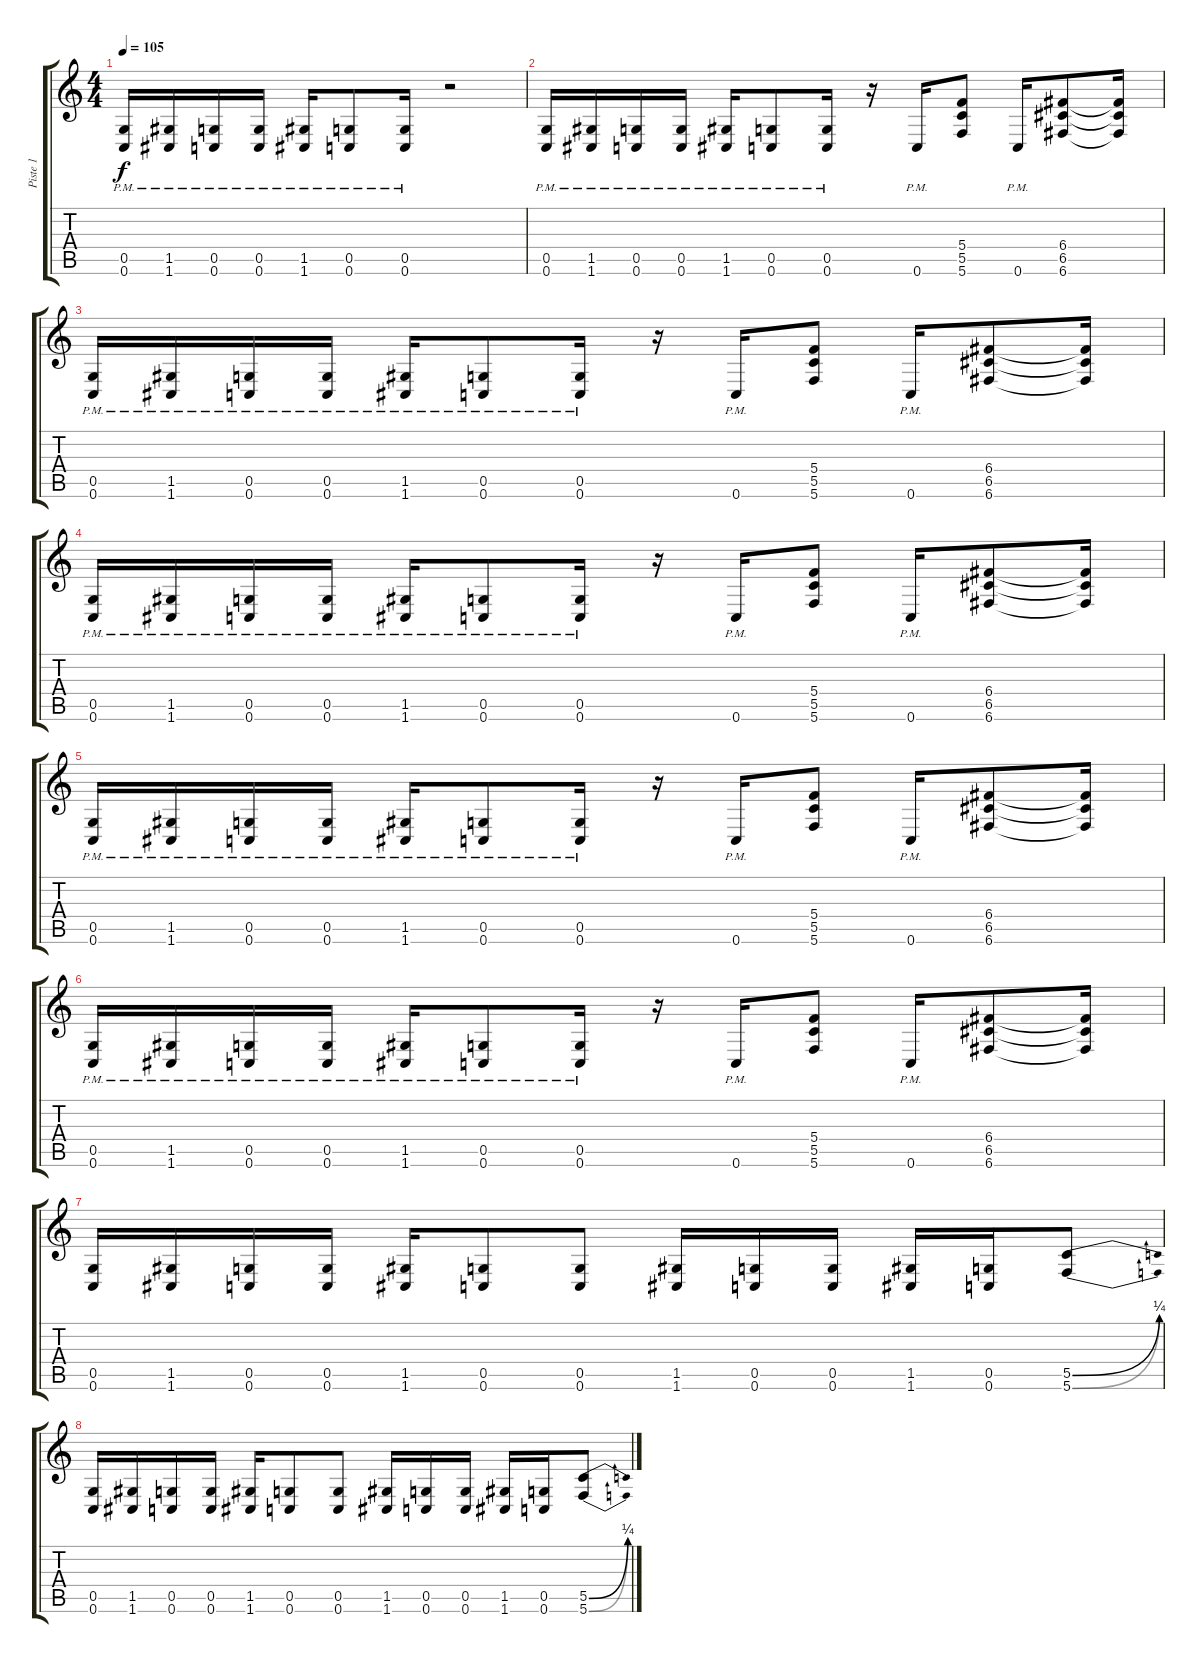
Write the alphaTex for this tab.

\track ("Piste 1" "Piste 1") {instrument overdrivenguitar}
\staff {score tabs}
\tuning (D4 A3 F3 C3 G2 C2) {hide}
\ts (4 4)
\tempo 105
\clef g2
\ks c
(0.5{pm} 0.6{pm}).16{dy f} (1.5{pm} 1.6{pm}).16 (0.5{pm} 0.6{pm}).16 (0.5{pm} 0.6{pm}).16 (1.5{pm} 1.6{pm}).16 (0.5{pm} 0.6{pm}).8 (0.5{pm} 0.6{pm}).16 r.2 |
(0.5{pm} 0.6{pm}).16 (1.5{pm} 1.6{pm}).16 (0.5{pm} 0.6{pm}).16 (0.5{pm} 0.6{pm}).16 (1.5{pm} 1.6{pm}).16 (0.5{pm} 0.6{pm}).8 (0.5{pm} 0.6{pm}).16 r.16 0.6{pm}.16 (5.4 5.5 5.6).8 0.6{pm}.16 (6.4 6.5 6.6).8 (6.4{t} 6.5{t} 6.6{t}).16 |
(0.5{pm} 0.6{pm}).16 (1.5{pm} 1.6{pm}).16 (0.5{pm} 0.6{pm}).16 (0.5{pm} 0.6{pm}).16 (1.5{pm} 1.6{pm}).16 (0.5{pm} 0.6{pm}).8 (0.5{pm} 0.6{pm}).16 r.16 0.6{pm}.16 (5.4 5.5 5.6).8 0.6{pm}.16 (6.4 6.5 6.6).8 (6.4{t} 6.5{t} 6.6{t}).16 |
(0.5{pm} 0.6{pm}).16 (1.5{pm} 1.6{pm}).16 (0.5{pm} 0.6{pm}).16 (0.5{pm} 0.6{pm}).16 (1.5{pm} 1.6{pm}).16 (0.5{pm} 0.6{pm}).8 (0.5{pm} 0.6{pm}).16 r.16 0.6{pm}.16 (5.4 5.5 5.6).8 0.6{pm}.16 (6.4 6.5 6.6).8 (6.4{t} 6.5{t} 6.6{t}).16 |
(0.5{pm} 0.6{pm}).16 (1.5{pm} 1.6{pm}).16 (0.5{pm} 0.6{pm}).16 (0.5{pm} 0.6{pm}).16 (1.5{pm} 1.6{pm}).16 (0.5{pm} 0.6{pm}).8 (0.5{pm} 0.6{pm}).16 r.16 0.6{pm}.16 (5.4 5.5 5.6).8 0.6{pm}.16 (6.4 6.5 6.6).8 (6.4{t} 6.5{t} 6.6{t}).16 |
(0.5{pm} 0.6{pm}).16 (1.5{pm} 1.6{pm}).16 (0.5{pm} 0.6{pm}).16 (0.5{pm} 0.6{pm}).16 (1.5{pm} 1.6{pm}).16 (0.5{pm} 0.6{pm}).8 (0.5{pm} 0.6{pm}).16 r.16 0.6{pm}.16 (5.4 5.5 5.6).8 0.6{pm}.16 (6.4 6.5 6.6).8 (6.4{t} 6.5{t} 6.6{t}).16 |
(0.5 0.6).16 (1.5 1.6).16 (0.5 0.6).16 (0.5 0.6).16 (1.5 1.6).16 (0.5 0.6).8 (0.5 0.6).8 (1.5 1.6).16 (0.5 0.6).16 (0.5 0.6).16 (1.5 1.6).16 (0.5 0.6).16 (5.5{be (bend 0 0 60 1)} 5.6{be (bend 0 0 60 1)}).8 |
(0.5 0.6).16 (1.5 1.6).16 (0.5 0.6).16 (0.5 0.6).16 (1.5 1.6).16 (0.5 0.6).8 (0.5 0.6).8 (1.5 1.6).16 (0.5 0.6).16 (0.5 0.6).16 (1.5 1.6).16 (0.5 0.6).16 (5.5{be (bend 0 0 60 1)} 5.6{be (bend 0 0 60 1)}).8
